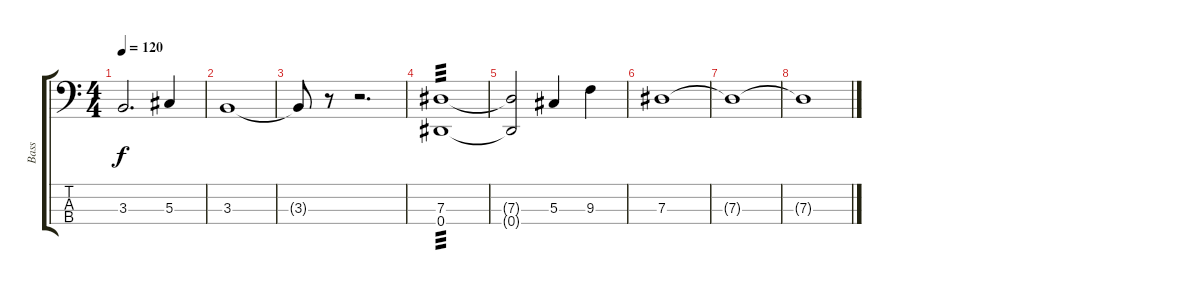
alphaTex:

\track ("Bass" "Bass") {instrument electricbassfinger}
\staff {score tabs}
\tuning (Gb2 Db2 Ab1 Eb1) {hide}
\ts (4 4)
\section ("" "")
\tempo 120
\clef f4
\ks c
3.3{t}.2{d dy f} 5.3.4 |
3.3.1 |
3.3{t}.8 r.8 r.2{d} |
(7.3 0.4).1{tp 3} |
(7.3{t} 0.4{t}).2 5.3.4 9.3.4 |
7.3.1 |
7.3{t}.1 |
7.3{t}.1
